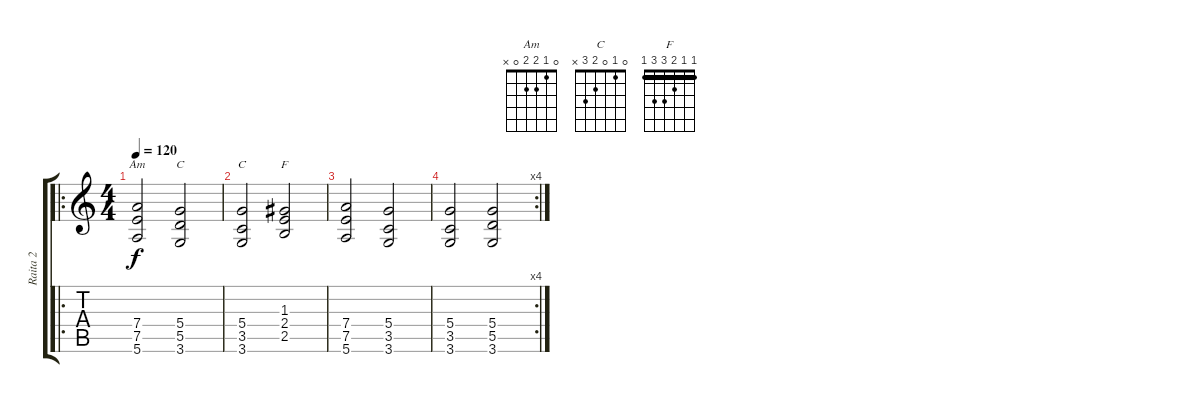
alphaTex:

\track ("Raita 2" "Raita 2") {instrument electricguitarjazz}
\staff {score tabs}
\tuning (E4 B3 G3 D3 A2 E2) {hide}
\chord ("Am" 0 1 2 2 0 x)
\chord ("C" 3 5 5 5 3 x) {barre 3}
\chord ("C" 0 1 0 2 3 x)
\chord ("F" 1 1 2 3 3 1) {barre 1}
\ro
\ts (4 4)
\tempo 120
\clef g2
\ks c
(7.4 7.5 5.6).2{ch "Am" dy f instrument electricguitarjazz} (5.4 5.5 3.6).2{ch "C"} |
(5.4 3.5 3.6).2{ch "C"} (1.3 2.4 2.5).2{ch "F"} |
(7.4 7.5 5.6).2 (5.4 3.5 3.6).2 |
\rc 4
(5.4 3.5 3.6).2 (5.4 5.5 3.6).2
